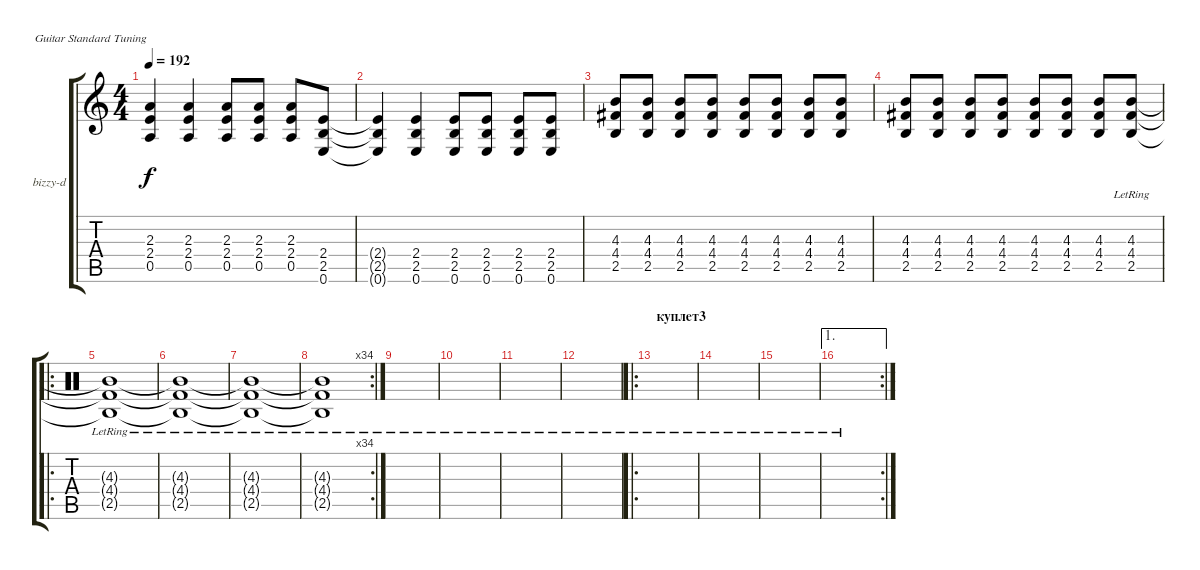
\defaultSystemsLayout 4
\bracketExtendMode groupsimilarinstruments
\firstSystemTrackNameOrientation horizontal
\otherSystemsTrackNameOrientation horizontal
\track (" Deryck Whibley" "bizzy-d") {instrument overdrivenguitar}
\staff {score tabs}
\tuning (E4 B3 G3 D3 A2 E2)
\ts (4 4)
\tempo 192
\clef g2
\ks c
(2.3 2.4 0.5).4{dy f} (2.3 2.4 0.5).4 (2.3 2.4 0.5).8 (2.3 2.4 0.5).8 (2.3 2.4 0.5).8 (2.4 2.5 0.6).8 |
(2.4{t} 2.5{t} 0.6{t}).4 (2.4 2.5 0.6).4 (2.4 2.5 0.6).8 (2.4 2.5 0.6).8 (2.4 2.5 0.6).8 (2.4 2.5 0.6).8 |
(4.3 4.4 2.5).8 (4.3 4.4 2.5).8 (4.3 4.4 2.5).8 (4.3 4.4 2.5).8 (4.3 4.4 2.5).8 (4.3 4.4 2.5).8 (4.3 4.4 2.5).8 (4.3 4.4 2.5).8 |
(4.3 4.4 2.5).8 (4.3 4.4 2.5).8 (4.3 4.4 2.5).8 (4.3 4.4 2.5).8 (4.3 4.4 2.5).8 (4.3 4.4 2.5).8 (4.3 4.4 2.5).8 (4.3{lr} 4.4{lr} 2.5{lr}).8 |
\ro
\clef neutral
(4.3{lr t} 4.4{lr t} 2.5{lr t}).1 |
(4.3{lr t} 4.4{lr t} 2.5{lr t}).1 |
(4.3{lr t} 4.4{lr t} 2.5{lr t}).1 |
\rc 34
(4.3{lr t} 4.4{lr t} 2.5{lr t}).1 |
|
|
|
|
\ro
\section ("" "куплет3")
|
|
|
\ae 1
\rc 2
